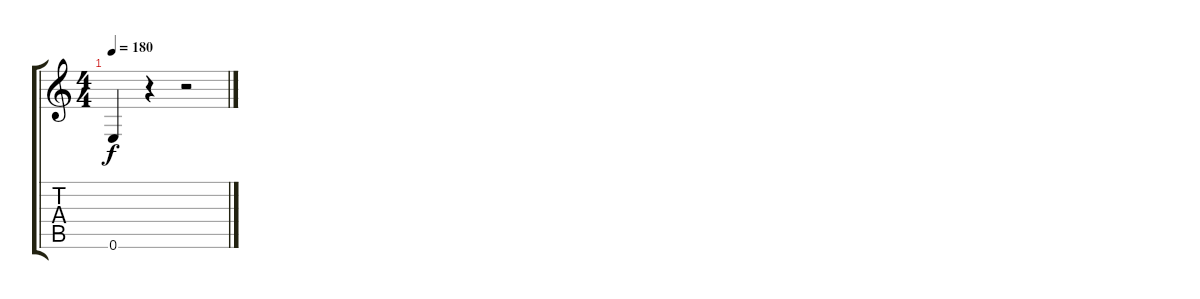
\track "" {instrument overdrivenguitar}
\staff {score tabs}
\tuning (E4 B3 G3 D3 A2 E2) {hide}
\ts (4 4)
\tempo 180
\clef g2
\ks c
0.6.4{dy f} r.4 r.2
